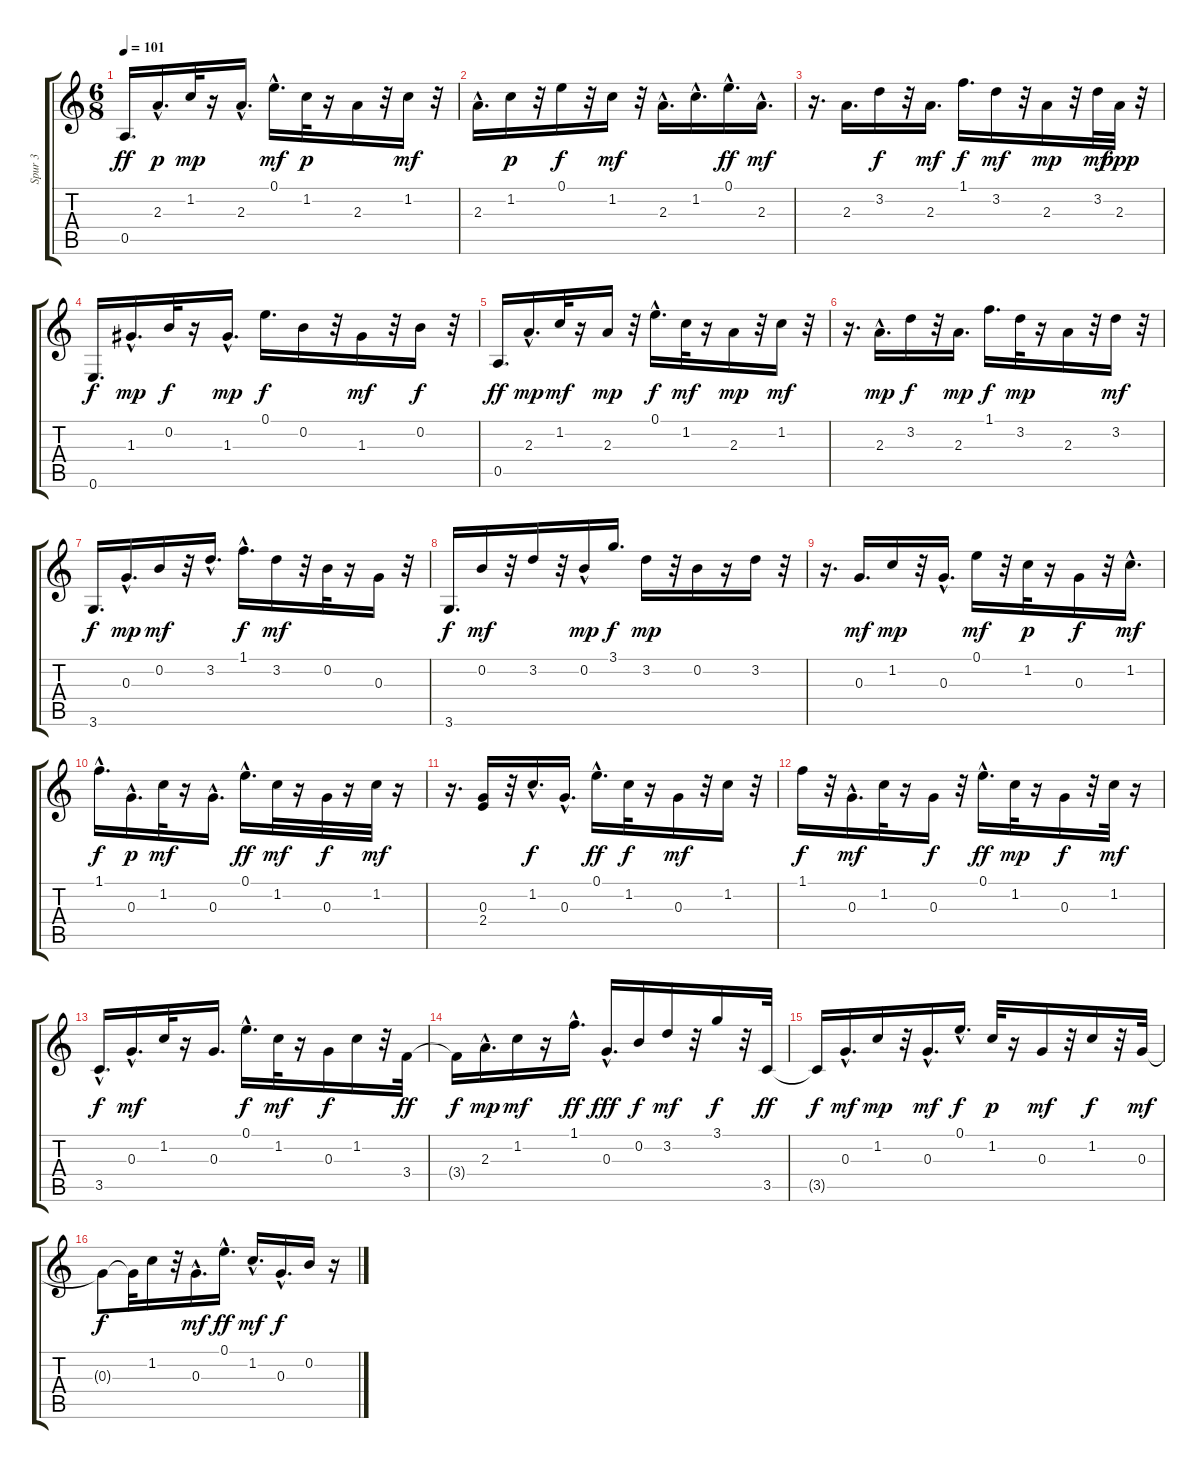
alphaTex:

\track ("Spur 3" "Spur 3") {instrument acousticguitarsteel}
\staff {score tabs}
\tuning (E4 B3 G3 D3 A2 E2) {hide}
\ts (6 8)
\tempo 101
\clef g2
\ks c
0.5.16{d dy ff} 2.3{hac}.16{d dy p} 1.2.32{dy mp} r.16 2.3{hac}.16{d} 0.1{hac}.16{d dy mf} 1.2.32{dy p} r.16 2.3.16 r.32 1.2.16{dy mf} r.32 |
2.3{hac}.16{d} 1.2.16{dy p} r.32 0.1.16{dy f} r.32 1.2.16{dy mf} r.32 2.3{hac}.16{d} 1.2{hac}.16{d} 0.1{hac}.16{d dy ff} 2.3{hac}.16{d dy mf} |
r.16{d} 2.3.16{d} 3.2.16{dy f} r.32 2.3.16{d dy mf} 1.1.16{d dy f} 3.2.16{dy mf} r.32 2.3.16{dy mp} r.32 3.2.32{dy mf} 2.3.32{dy ppp} r.32 |
0.6.16{d dy f} 1.3{hac}.16{d dy mp} 0.2.32{dy f} r.16 1.3{hac}.16{d dy mp} 0.1.16{d dy f} 0.2.16 r.32 1.3.16{dy mf} r.32 0.2.16{dy f} r.32 |
0.5.16{d dy ff} 2.3{hac}.16{d dy mp} 1.2.32{dy mf} r.16 2.3.16{dy mp} r.32 0.1{hac}.16{d dy f} 1.2.32{dy mf} r.16 2.3.16{dy mp} r.32 1.2.16{dy mf} r.32 |
r.16{d} 2.3{hac}.16{d dy mp} 3.2.16{dy f} r.32 2.3.16{d dy mp} 1.1.16{d dy f} 3.2.32{dy mp} r.16 2.3.16 r.32 3.2.16{dy mf} r.32 |
3.6.16{d dy f} 0.3{hac}.16{d dy mp} 0.2.16{dy mf} r.32 3.2{hac}.16{d} 1.1{hac}.16{d dy f} 3.2.16{dy mf} r.32 0.2.32 r.16 0.3.16 r.32 |
3.6.16{d dy f} 0.2.16{dy mf} r.32 3.2.16 r.32 0.2{hac}.16{dy mp} 3.1.16{d dy f} 3.2.16{dy mp} r.32 0.2.16 r.16 3.2.16 r.32 |
r.16{d} 0.3.16{d dy mf} 1.2.16{dy mp} r.32 0.3{hac}.16{d} 0.1.16{dy mf} r.32 1.2.32{dy p} r.16 0.3.16{dy f} r.32 1.2{hac}.16{d dy mf} |
1.1{hac}.16{d dy f} 0.3{hac}.16{d dy p} 1.2.32{dy mf} r.16 0.3{hac}.16{d} 0.1{hac}.16{d dy ff} 1.2.32{dy mf} r.16 0.3.32{dy f} r.16 1.2.32{dy mf} r.16 |
r.16{d} (0.3 2.4).16 r.32 1.2{hac}.16{d dy f} 0.3{hac}.16{d} 0.1{hac}.16{d dy ff} 1.2.32{dy f} r.16 0.3.16{dy mf} r.32 1.2.16 r.32 |
1.1.16{dy f} r.32 0.3{hac}.16{d dy mf} 1.2.32 r.16 0.3.16{dy f} r.32 0.1{hac}.16{d dy ff} 1.2.32{dy mp} r.16 0.3.16{dy f} r.32 1.2.32{dy mf} r.16 |
3.5{hac}.16{d dy f} 0.3{hac}.16{d dy mf} 1.2.32 r.16 0.3.16{d} 0.1{hac}.16{d dy f} 1.2.32{dy mf} r.16 0.3.16{dy f} 1.2.16 r.32 3.4.32{dy ff} |
3.4{t}.16{dy f} 2.3{hac}.16{d dy mp} 1.2.16{dy mf} r.16 1.1{hac}.16{d dy ff} 0.3{hac}.16{d dy fff} 0.2.16{dy f} 3.2.16{dy mf} r.32 3.1.16{dy f} r.32 3.5.32{dy ff} |
3.5{t}.16{dy f} 0.3{hac}.16{d dy mf} 1.2.16{dy mp} r.32 0.3{hac}.16{d dy mf} 0.1{hac}.16{d dy f} 1.2.32{dy p} r.16 0.3.16{dy mf} r.32 1.2.16{dy f} r.32 0.3.32{dy mf} |
0.3{t}.8{dy f} 0.3{t}.32 1.2.16 r.32 0.3{hac}.16{d dy mf} 0.1{hac}.16{d dy ff} 1.2{hac}.16{d dy mf} 0.3{hac}.16{d dy f} 0.2.16 r.16
